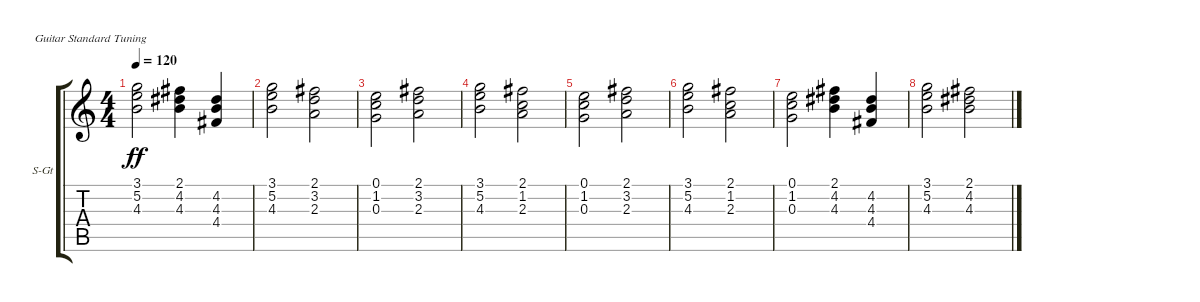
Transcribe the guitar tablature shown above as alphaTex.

\bracketExtendMode groupsimilarinstruments
\firstSystemTrackNameOrientation horizontal
\otherSystemsTrackNameOrientation horizontal
\track ("Скрипка 1" "S-Gt") {instrument synthstrings2}
\staff {score tabs}
\tuning (E4 B3 G3 D3 A2 E2)
\displaytranspose 12
\ts (4 4)
\tempo 120
\clef g2
\ks c
(3.1 5.2 4.3).2{dy ff} (2.1 4.2 4.3).4 (4.2 4.3 4.4).4 |
(3.1 5.2 4.3).2 (2.1 3.2 2.3).2 |
(0.1 1.2 0.3).2 (2.1 3.2 2.3).2 |
(3.1 5.2 4.3).2 (2.1 1.2 2.3).2 |
(0.1 1.2 0.3).2 (2.1 3.2 2.3).2 |
(3.1 5.2 4.3).2 (2.1 1.2 2.3).2 |
(0.1 1.2 0.3).2 (2.1 4.2 4.3).4 (4.2 4.3 4.4).4 |
(3.1 5.2 4.3).2 (2.1 4.2 4.3).2
